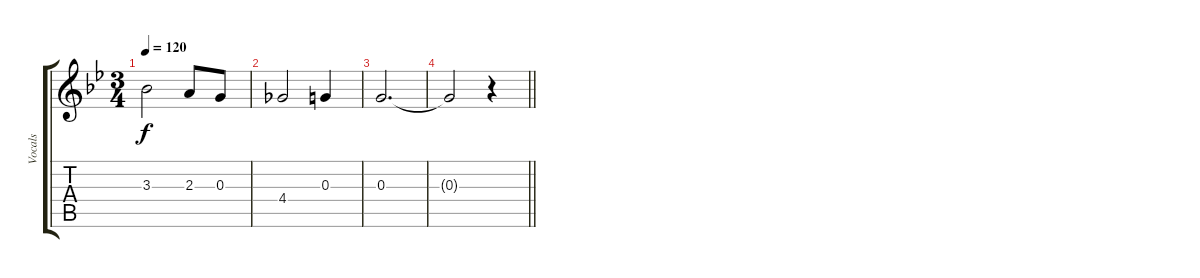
\track ("Vocals" "Vocals") {instrument acousticguitarsteel}
\staff {score tabs}
\tuning (E4 B3 G3 D3 A2 E2) {hide}
\ts (3 4)
\tempo 120
\clef g2
\ks bb
3.3.2{dy f} 2.3.8 0.3.8 |
4.4.2 0.3.4 |
0.3.2{d} |
\barLineRight lightlight
0.3{t}.2 r.4
